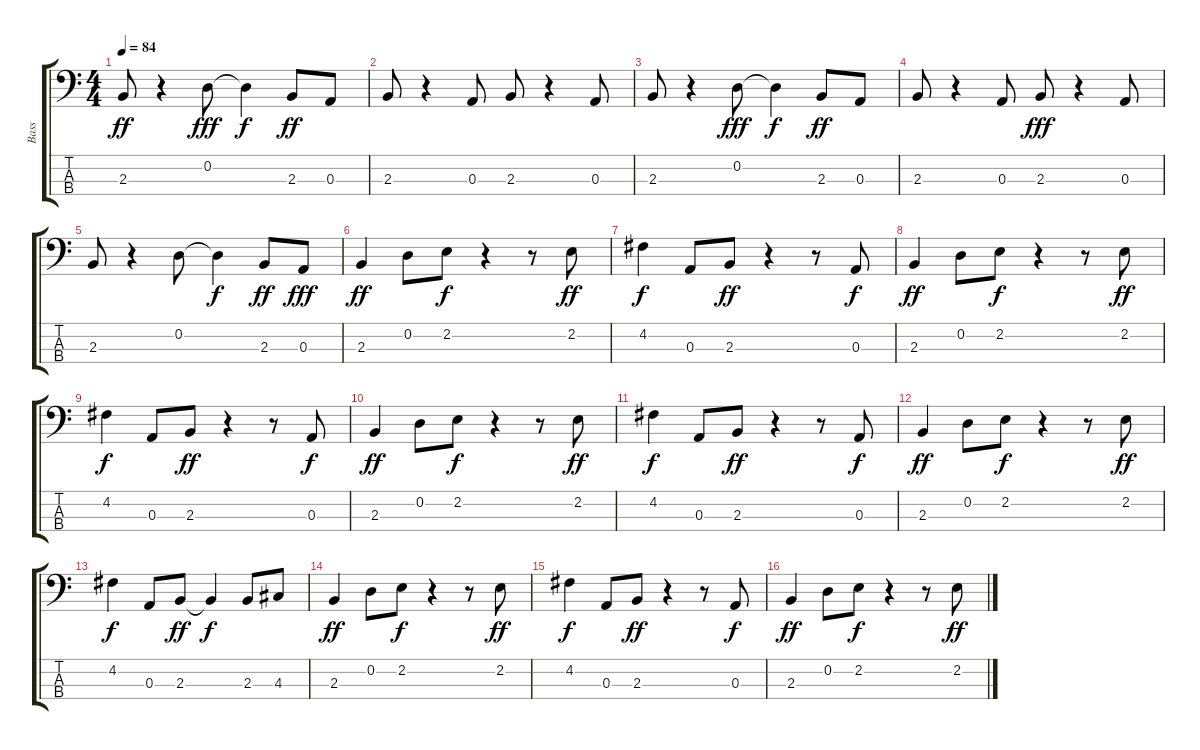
\track ("Bass" "Bass") {instrument electricbassfinger}
\staff {score tabs}
\tuning (G2 D2 A1 E1) {hide}
\ts (4 4)
\tempo 84
\clef f4
\ks c
2.3.8{dy ff} r.4 0.2.8{dy fff} 0.2{t}.4{dy f} 2.3.8{dy ff} 0.3.8 |
2.3.8 r.4 0.3.8 2.3.8 r.4 0.3.8 |
2.3.8 r.4 0.2.8{dy fff} 0.2{t}.4{dy f} 2.3.8{dy ff} 0.3.8 |
2.3.8 r.4 0.3.8 2.3.8{dy fff} r.4 0.3.8 |
2.3.8 r.4 0.2.8 0.2{t}.4{dy f} 2.3.8{dy ff} 0.3.8{dy fff} |
2.3.4{dy ff} 0.2.8 2.2.8{dy f} r.4 r.8 2.2.8{dy ff} |
4.2.4{dy f} 0.3.8 2.3.8{dy ff} r.4 r.8 0.3.8{dy f} |
2.3.4{dy ff} 0.2.8 2.2.8{dy f} r.4 r.8 2.2.8{dy ff} |
4.2.4{dy f} 0.3.8 2.3.8{dy ff} r.4 r.8 0.3.8{dy f} |
2.3.4{dy ff} 0.2.8 2.2.8{dy f} r.4 r.8 2.2.8{dy ff} |
4.2.4{dy f} 0.3.8 2.3.8{dy ff} r.4 r.8 0.3.8{dy f} |
2.3.4{dy ff} 0.2.8 2.2.8{dy f} r.4 r.8 2.2.8{dy ff} |
4.2.4{dy f} 0.3.8 2.3.8{dy ff} 2.3{t}.4{dy f} 2.3.8 4.3.8 |
2.3.4{dy ff} 0.2.8 2.2.8{dy f} r.4 r.8 2.2.8{dy ff} |
4.2.4{dy f} 0.3.8 2.3.8{dy ff} r.4 r.8 0.3.8{dy f} |
2.3.4{dy ff} 0.2.8 2.2.8{dy f} r.4 r.8 2.2.8{dy ff}
